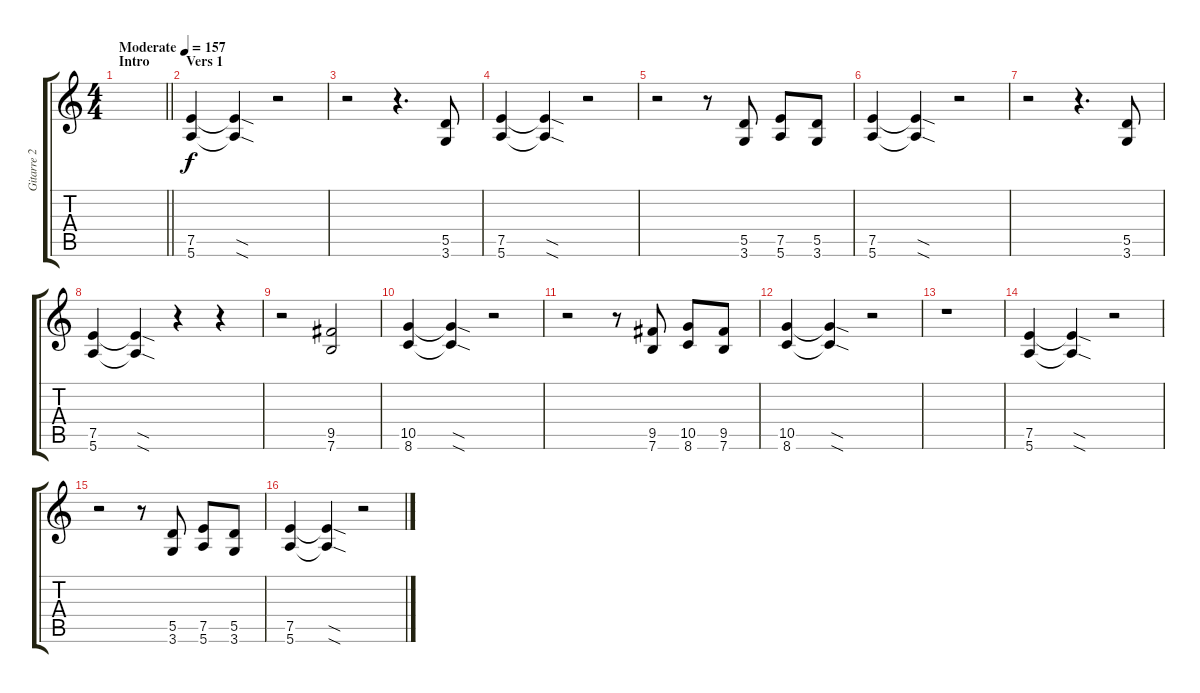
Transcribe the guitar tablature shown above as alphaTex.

\track ("Gitarre 2" "Gitarre 2") {instrument distortionguitar}
\staff {score tabs}
\tuning (E4 B3 G3 D3 A2 E2) {hide}
\ts (4 4)
\section ("" "Intro")
\tempo (157 "Moderate")
\clef g2
\barLineRight lightlight
\ks c
|
\section ("" "Vers 1")
(7.5 5.6).4 (7.5{sod t} 5.6{sod t}).4 r.2 |
r.2 r.4{d} (5.5 3.6).8 |
(7.5 5.6).4 (7.5{sod t} 5.6{sod t}).4 r.2 |
r.2 r.8 (5.5 3.6).8 (7.5 5.6).8 (5.5 3.6).8 |
(7.5 5.6).4 (7.5{sod t} 5.6{sod t}).4 r.2 |
r.2 r.4{d} (5.5 3.6).8 |
(7.5 5.6).4 (7.5{sod t} 5.6{sod t}).4 r.4 r.4 |
r.2 (9.5 7.6).2 |
(10.5 8.6).4 (10.5{sod t} 8.6{sod t}).4 r.2 |
r.2 r.8 (9.5 7.6).8 (10.5 8.6).8 (9.5 7.6).8 |
(10.5 8.6).4 (10.5{sod t} 8.6{sod t}).4 r.2 |
r.1 |
(7.5 5.6).4 (7.5{sod t} 5.6{sod t}).4 r.2 |
r.2 r.8 (5.5 3.6).8 (7.5 5.6).8 (5.5 3.6).8 |
(7.5 5.6).4 (7.5{sod t} 5.6{sod t}).4 r.2
